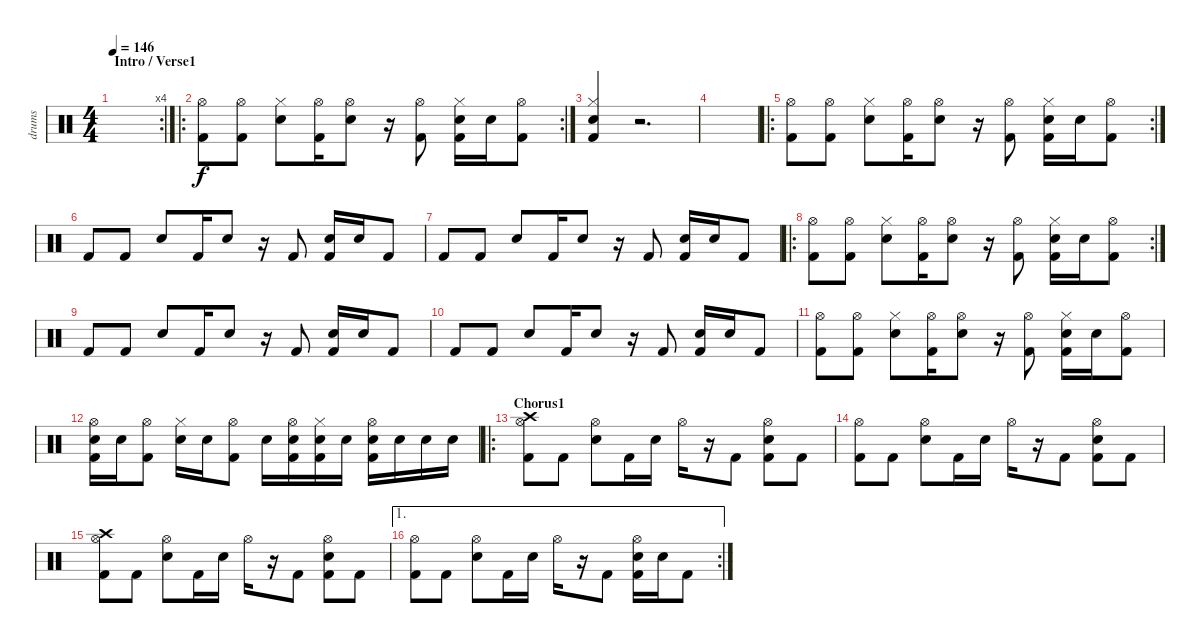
\track ("drums" "drums") {instrument percussion}
\staff {score}
\articulation defaults
\rc 4
\ts (4 4)
\section ("" "Intro / Verse1")
\tempo 146
\clef neutral
\ks c
|
\ro
\rc 2
("Hi-Hat (open)" "Kick (hit) 2").8 ("Hi-Hat (open)" "Kick (hit) 2").8 ("Hi-Hat (closed)" "Electric Snare (hit)").8 ("Hi-Hat (open)" "Kick (hit) 2").16 ("Hi-Hat (open)" "Electric Snare (hit)").8 r.16 ("Hi-Hat (open)" "Kick (hit) 2").8 ("Hi-Hat (closed)" "Electric Snare (hit)" "Kick (hit) 2").16 "Electric Snare (hit)".16 ("Hi-Hat (open)" "Kick (hit) 2").8 |
("Hi-Hat (closed)" "Electric Snare (hit)" "Kick (hit) 2").4 r.2{d} |
|
\ro
\rc 2
("Hi-Hat (open)" "Kick (hit) 2").8 ("Hi-Hat (open)" "Kick (hit) 2").8 ("Hi-Hat (closed)" "Electric Snare (hit)").8 ("Hi-Hat (open)" "Kick (hit) 2").16 ("Hi-Hat (open)" "Electric Snare (hit)").8 r.16 ("Hi-Hat (open)" "Kick (hit) 2").8 ("Hi-Hat (closed)" "Electric Snare (hit)" "Kick (hit) 2").16 "Electric Snare (hit)".16 ("Hi-Hat (open)" "Kick (hit) 2").8 |
"Kick (hit) 2".8{volume 13} "Kick (hit) 2".8 "Electric Snare (hit)".8 "Kick (hit) 2".16 "Electric Snare (hit)".8 r.16 "Kick (hit) 2".8 ("Electric Snare (hit)" "Kick (hit) 2").16 "Electric Snare (hit)".16 "Kick (hit) 2".8 |
"Kick (hit) 2".8 "Kick (hit) 2".8 "Electric Snare (hit)".8 "Kick (hit) 2".16 "Electric Snare (hit)".8 r.16 "Kick (hit) 2".8 ("Electric Snare (hit)" "Kick (hit) 2").16 "Electric Snare (hit)".16 "Kick (hit) 2".8 |
\ro
\rc 2
("Hi-Hat (open)" "Kick (hit) 2").8{volume 16} ("Hi-Hat (open)" "Kick (hit) 2").8 ("Hi-Hat (closed)" "Electric Snare (hit)").8 ("Hi-Hat (open)" "Kick (hit) 2").16 ("Hi-Hat (open)" "Electric Snare (hit)").8 r.16 ("Hi-Hat (open)" "Kick (hit) 2").8 ("Hi-Hat (closed)" "Electric Snare (hit)" "Kick (hit) 2").16 "Electric Snare (hit)".16 ("Hi-Hat (open)" "Kick (hit) 2").8 |
"Kick (hit) 2".8{volume 13} "Kick (hit) 2".8 "Electric Snare (hit)".8 "Kick (hit) 2".16 "Electric Snare (hit)".8 r.16 "Kick (hit) 2".8 ("Electric Snare (hit)" "Kick (hit) 2").16 "Electric Snare (hit)".16 "Kick (hit) 2".8 |
"Kick (hit) 2".8 "Kick (hit) 2".8 "Electric Snare (hit)".8 "Kick (hit) 2".16 "Electric Snare (hit)".8 r.16 "Kick (hit) 2".8 ("Electric Snare (hit)" "Kick (hit) 2").16 "Electric Snare (hit)".16 "Kick (hit) 2".8 |
("Hi-Hat (open)" "Kick (hit) 2").8{volume 16} ("Hi-Hat (open)" "Kick (hit) 2").8 ("Hi-Hat (closed)" "Electric Snare (hit)").8 ("Hi-Hat (open)" "Kick (hit) 2").16 ("Hi-Hat (open)" "Electric Snare (hit)").8 r.16 ("Hi-Hat (open)" "Kick (hit) 2").8 ("Hi-Hat (closed)" "Electric Snare (hit)" "Kick (hit) 2").16 "Electric Snare (hit)".16 ("Hi-Hat (open)" "Kick (hit) 2").8 |
("Hi-Hat (open)" "Electric Snare (hit)" "Kick (hit) 2").16 "Electric Snare (hit)".16 ("Hi-Hat (open)" "Kick (hit) 2").8 ("Hi-Hat (closed)" "Electric Snare (hit)").16 "Electric Snare (hit)".16 ("Hi-Hat (open)" "Kick (hit) 2").8 "Electric Snare (hit)".16 ("Hi-Hat (open)" "Electric Snare (hit)" "Kick (hit) 2").16 ("Hi-Hat (closed)" "Electric Snare (hit)" "Kick (hit) 2").16 "Electric Snare (hit)".16 ("Hi-Hat (open)" "Electric Snare (hit)" "Kick (hit) 2").16 "Electric Snare (hit)".16 "Electric Snare (hit)".16 "Electric Snare (hit)".16 |
\ro
\section ("" "Chorus1")
("Crash high (hit)" "Hi-Hat (open)" "Kick (hit) 2").8 "Kick (hit) 2".8 ("Hi-Hat (open)" "Electric Snare (hit)").8 "Kick (hit) 2".16 "Electric Snare (hit)".16 "Hi-Hat (open)".16 r.16 "Kick (hit) 2".8 ("Hi-Hat (open)" "Electric Snare (hit)" "Kick (hit) 2").8 "Kick (hit) 2".8 |
("Hi-Hat (open)" "Kick (hit) 2").8 "Kick (hit) 2".8 ("Hi-Hat (open)" "Electric Snare (hit)").8 "Kick (hit) 2".16 "Electric Snare (hit)".16 "Hi-Hat (open)".16 r.16 "Kick (hit) 2".8 ("Hi-Hat (open)" "Electric Snare (hit)" "Kick (hit) 2").8 "Kick (hit) 2".8 |
("Crash high (hit)" "Hi-Hat (open)" "Kick (hit) 2").8 "Kick (hit) 2".8 ("Hi-Hat (open)" "Electric Snare (hit)").8 "Kick (hit) 2".16 "Electric Snare (hit)".16 "Hi-Hat (open)".16 r.16 "Kick (hit) 2".8 ("Hi-Hat (open)" "Electric Snare (hit)" "Kick (hit) 2").8 "Kick (hit) 2".8 |
\ae 1
\rc 2
("Hi-Hat (open)" "Kick (hit) 2").8 "Kick (hit) 2".8 ("Hi-Hat (open)" "Electric Snare (hit)").8 "Kick (hit) 2".16 "Electric Snare (hit)".16 "Hi-Hat (open)".16 r.16 "Kick (hit) 2".8 ("Hi-Hat (open)" "Electric Snare (hit)" "Kick (hit) 2").16 "Electric Snare (hit)".16 "Kick (hit) 2".8
